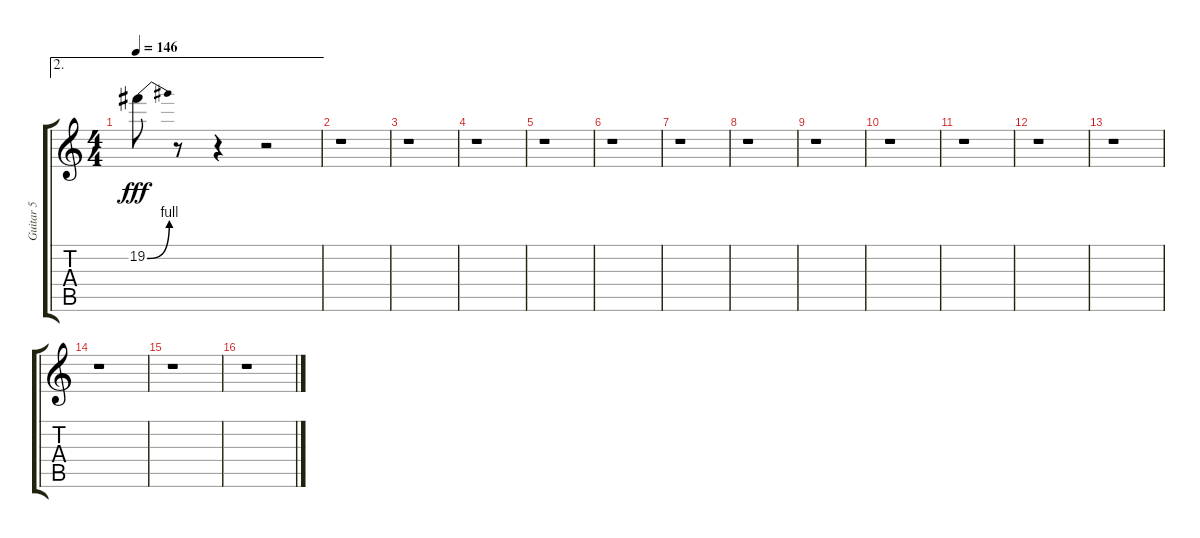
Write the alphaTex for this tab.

\track ("Guitar 5" "Guitar 5") {instrument distortionguitar}
\staff {score tabs}
\tuning (E4 B3 G3 D3 A2 E2) {hide}
\ae 2
\ts (4 4)
\tempo 146
\clef g2
\ks c
19.2{be (bend 0 0 60 4)}.8{dy fff} r.8 r.4 r.2 |
r.1 |
r.1 |
r.1 |
r.1 |
r.1 |
r.1 |
r.1 |
r.1 |
r.1 |
r.1 |
r.1 |
r.1 |
r.1 |
r.1 |
r.1
